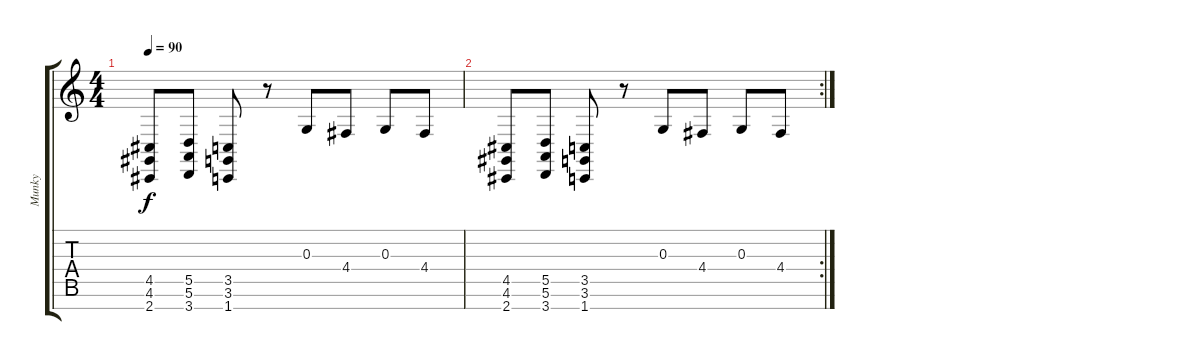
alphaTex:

\track ("Munky" "Munky") {instrument lead5charang}
\staff {score tabs}
\tuning (E4 B3 G3 D3 A2 E2 B1) {hide}
\ts (4 4)
\tempo 90
\clef g2
\ks c
(4.5 4.6 2.7).8{dy f} (5.5 5.6 3.7).8 (3.5 3.6 1.7).8 r.8 0.3.8 4.4.8 0.3.8 4.4.8 |
\rc 2
(4.5 4.6 2.7).8 (5.5 5.6 3.7).8 (3.5 3.6 1.7).8 r.8 0.3.8 4.4.8 0.3.8 4.4.8
